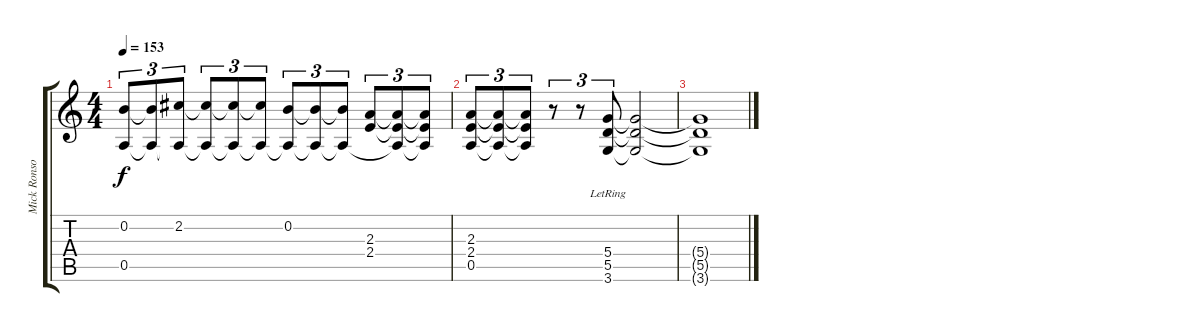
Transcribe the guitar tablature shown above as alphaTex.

\track ("Mick Ronson - Lead Guitar" "Mick Ronso") {instrument overdrivenguitar}
\staff {score tabs}
\tuning (E4 B3 G3 D3 A2 E2) {hide}
\ts (4 4)
\tempo 153
\clef g2
\ks c
(0.2{t} 0.5{t}).8{tu (3 2) dy f} (0.2{t} 0.5{t}).8{tu (3 2)} (2.2 0.5{t}).8{tu (3 2)} (2.2{t} 0.5{t}).8{tu (3 2)} (2.2{t} 0.5{t}).8{tu (3 2)} (2.2{t} 0.5{t}).8{tu (3 2)} (0.2 0.5{t}).8{tu (3 2)} (0.2{t} 0.5{t}).8{tu (3 2)} (0.2{t} 0.5{t}).8{tu (3 2)} (2.3 2.4).8{tu (3 2)} (2.3{t} 2.4{t} 0.5{t}).8{tu (3 2)} (2.3{t} 2.4{t} 0.5{t}).8{tu (3 2)} |
(2.3 2.4 0.5).8{tu (3 2)} (2.3{t} 2.4{t} 0.5{t}).8{tu (3 2)} (2.3{t} 2.4{t} 0.5{t}).8{tu (3 2)} r.8{tu (3 2)} r.8{tu (3 2)} (5.4{lr} 5.5{lr} 3.6{lr}).8{tu (3 2)} (5.4{t} 5.5{t} 3.6{t}).2 |
(5.4{t} 5.5{t} 3.6{t}).1
